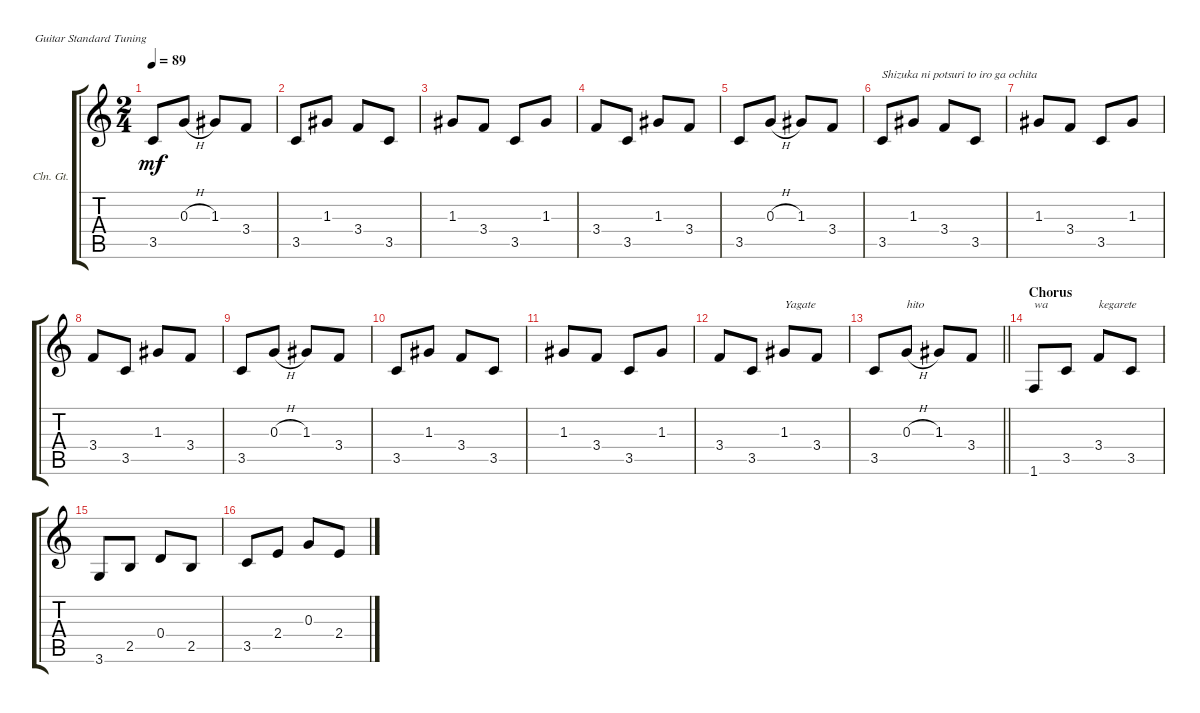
\bracketExtendMode groupsimilarinstruments
\firstSystemTrackNameOrientation horizontal
\otherSystemsTrackNameOrientation horizontal
\track ("Nii- Clean" "Cln. Gt.") {instrument acousticguitarsteel}
\staff {score tabs}
\tuning (E4 B3 G3 D3 A2 E2)
\ts (2 4)
\tempo 89
\clef g2
\ks c
3.5.8{dy mf} 0.3{h}.8 1.3.8 3.4.8 |
3.5.8 1.3.8 3.4.8 3.5.8 |
1.3.8 3.4.8 3.5.8 1.3.8 |
3.4.8 3.5.8 1.3.8 3.4.8 |
3.5.8 0.3{h}.8 1.3.8 3.4.8 |
3.5.8{txt "Shizuka ni potsuri to iro ga ochita"} 1.3.8 3.4.8 3.5.8 |
1.3.8 3.4.8 3.5.8 1.3.8 |
3.4.8 3.5.8 1.3.8 3.4.8 |
3.5.8 0.3{h}.8 1.3.8 3.4.8 |
3.5.8 1.3.8 3.4.8 3.5.8 |
1.3.8 3.4.8 3.5.8 1.3.8 |
3.4.8 3.5.8 1.3.8{txt "Yagate"} 3.4.8 |
\barLineRight lightlight
3.5.8 0.3{h}.8{txt "hito"} 1.3.8 3.4.8 |
\section ("" "Chorus")
1.6.8{txt "wa"} 3.5.8 3.4.8{txt "kegarete"} 3.5.8 |
3.6.8 2.5.8 0.4.8 2.5.8 |
3.5.8 2.4.8 0.3.8 2.4.8
